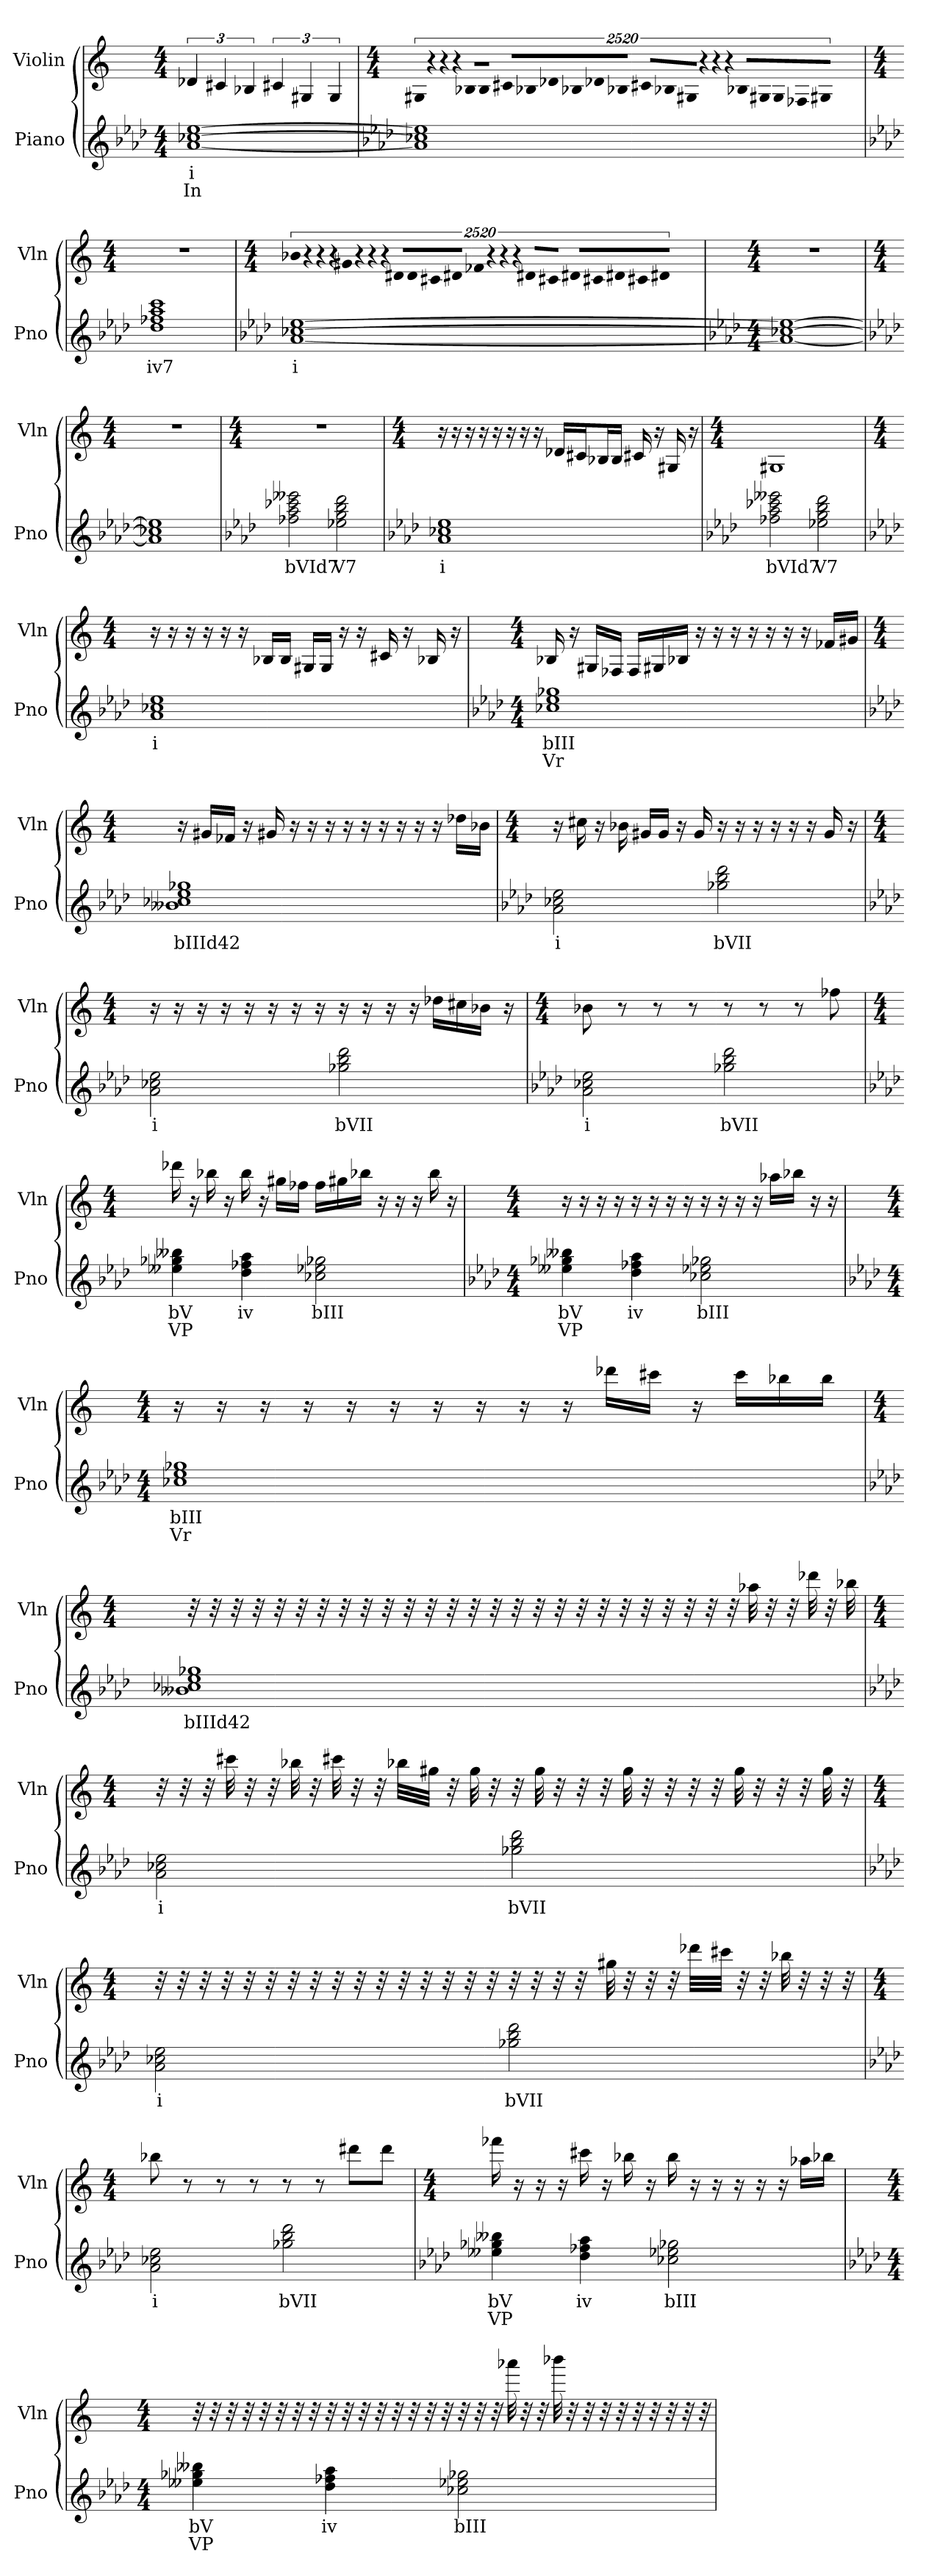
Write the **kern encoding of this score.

**kern	**text	**text	**kern
*part2	*part2	*part2	*part1
*staff2	*staff2	*staff2	*staff1
*I"Piano	*	*	*I"Violin
*I'Pno	*	*	*I'Vln
*k[b-e-a-d-]	*	*	*
*A-:	*	*	*
*M4/4	*	*	*M4/4
=	=	=	=
[1a- [1cc-X [1ee-	i	In	6d-X
.	.	.	6c#X
.	.	.	6B-X
.	.	.	6c#X
.	.	.	6G#X
.	.	.	6G#
=	=	=	=
*k[b-e-a-d-]	*	*	*
*A-:	*	*	*
*	*	*	*M4/4
!	!	!	!LO:N:vis=16
1a-] 1cc-X] 1ee-]	.	.	40320%1753G#X
!	!	!	!LO:N:vis=16
.	.	.	40320%1753r
!	!	!	!LO:N:vis=16
.	.	.	40320%1753r
!	!	!	!LO:N:vis=16
.	.	.	40320%1753r
!	!	!	!LO:N:vis=16
.	.	.	40320%1753B-XLL
!	!	!	!LO:N:vis=16
.	.	.	40320%1753B-JJ
!	!	!	!LO:N:vis=16
.	.	.	40320%1753c#XLL
!	!	!	!LO:N:vis=16
.	.	.	40320%1753B-X
!	!	!	!LO:N:vis=16
.	.	.	40320%1753d-XJ
!	!	!	!LO:N:vis=16
.	.	.	40320%1753B-XL
!	!	!	!LO:N:vis=16
.	.	.	40320%1753d-X
!	!	!	!LO:N:vis=16
.	.	.	40320%1753B-XJJ
!	!	!	!LO:N:vis=16
.	.	.	40320%1753c#XLL
!	!	!	!LO:N:vis=16
.	.	.	40320%1753B-X
!	!	!	!LO:N:vis=16
.	.	.	40320%1753G#XJJ
!	!	!	!LO:N:vis=16
.	.	.	40320%1753r
!	!	!	!LO:N:vis=16
.	.	.	40320%1753r
!	!	!	!LO:N:vis=16
.	.	.	40320%1753r
!	!	!	!LO:N:vis=16
.	.	.	40320%1753B-XLL
!	!	!	!LO:N:vis=16
.	.	.	40320%1753G#X
!	!	!	!LO:N:vis=16
.	.	.	40320%1753G#J
!	!	!	!LO:N:vis=16
.	.	.	40320%1753F-XL
!	!	!	!LO:N:vis=16
.	.	.	40320%1753G#XJJ
.	.	.	40320ryy
=	=	=	=
*k[b-e-a-d-]	*	*	*
*A-:	*	*	*
*	*	*	*M4/4
1dd- 1ff-X 1aa- 1ccc	iv7	.	1r
=	=	=	=
*k[b-e-a-d-]	*	*	*
*A-:	*	*	*
*	*	*	*M4/4
!	!	!	!LO:N:vis=16
[1a- [1cc-X [1ee-	i	.	40320%1753b-X
!	!	!	!LO:N:vis=16
.	.	.	40320%1753r
!	!	!	!LO:N:vis=16
.	.	.	40320%1753r
!	!	!	!LO:N:vis=16
.	.	.	40320%1753r
!	!	!	!LO:N:vis=16
.	.	.	40320%1753g#X
!	!	!	!LO:N:vis=16
.	.	.	40320%1753r
!	!	!	!LO:N:vis=16
.	.	.	40320%1753r
!	!	!	!LO:N:vis=16
.	.	.	40320%1753r
!	!	!	!LO:N:vis=16
.	.	.	40320%1753d#XLL
!	!	!	!LO:N:vis=16
.	.	.	40320%1753d#
!	!	!	!LO:N:vis=16
.	.	.	40320%1753c#X
!	!	!	!LO:N:vis=16
.	.	.	40320%1753d#XJJ
!	!	!	!LO:N:vis=16
.	.	.	40320%1753f-X
!	!	!	!LO:N:vis=16
.	.	.	40320%1753r
!	!	!	!LO:N:vis=16
.	.	.	40320%1753r
!	!	!	!LO:N:vis=16
.	.	.	40320%1753r
!	!	!	!LO:N:vis=16
.	.	.	40320%1753d#XLL
!	!	!	!LO:N:vis=16
.	.	.	40320%1753c#XJJ
!	!	!	!LO:N:vis=16
.	.	.	40320%1753d#XLL
!	!	!	!LO:N:vis=16
.	.	.	40320%1753c#X
!	!	!	!LO:N:vis=16
.	.	.	40320%1753d#XJ
!	!	!	!LO:N:vis=16
.	.	.	40320%1753c#XL
!	!	!	!LO:N:vis=16
.	.	.	40320%1753d#XJJ
.	.	.	40320ryy
=	=	=	=
*k[b-e-a-d-]	*	*	*
*A-:	*	*	*
*M4/4	*	*	*M4/4
1a-_ 1cc-X_ 1ee-_	.	.	1r
=	=	=	=
*k[b-e-a-d-]	*	*	*
*A-:	*	*	*
*	*	*	*M4/4
1a-] 1cc-X] 1ee-]	.	.	1r
=	=	=	=
*k[b-e-a-d-]	*	*	*
*A-:	*	*	*
*	*	*	*M4/4
2ff-X 2aa- 2ccc-X 2eee--X	bVId7	.	1r
2ee-X 2gg 2bb- 2ddd-	V7	.	.
=	=	=	=
*k[b-e-a-d-]	*	*	*
*A-:	*	*	*
*	*	*	*M4/4
1a- 1cc-X 1ee-	i	.	16r
.	.	.	16r
.	.	.	16r
.	.	.	16r
.	.	.	16r
.	.	.	16r
.	.	.	16r
.	.	.	16r
.	.	.	16d-XLL
.	.	.	16c#XJ
.	.	.	16B-XL
.	.	.	16B-JJ
.	.	.	16c#X
.	.	.	16r
.	.	.	16G#X
.	.	.	16r
=	=	=	=
*k[b-e-a-d-]	*	*	*
*A-:	*	*	*
*	*	*	*M4/4
2ff-X 2aa- 2ccc-X 2eee--X	bVId7	.	1G#X
2ee-X 2gg 2bb- 2ddd-	V7	.	.
=	=	=	=
*k[b-e-a-d-]	*	*	*
*A-:	*	*	*
*	*	*	*M4/4
1a- 1cc-X 1ee-	i	.	16r
.	.	.	16r
.	.	.	16r
.	.	.	16r
.	.	.	16r
.	.	.	16r
.	.	.	16B-XLL
.	.	.	16B-JJ
.	.	.	16G#XLL
.	.	.	16G#JJ
.	.	.	16r
.	.	.	16r
.	.	.	16c#X
.	.	.	16r
.	.	.	16B-X
.	.	.	16r
=	=	=	=
*k[b-e-a-d-]	*	*	*
*A-:	*	*	*
*M4/4	*	*	*M4/4
1cc-X 1ee- 1gg-X	bIII	Vr	16B-X
.	.	.	16r
.	.	.	16G#XLL
.	.	.	16F-XJJ
.	.	.	16F-LL
.	.	.	16G#X
.	.	.	16B-XJJ
.	.	.	16r
.	.	.	16r
.	.	.	16r
.	.	.	16r
.	.	.	16r
.	.	.	16r
.	.	.	16r
.	.	.	16f-XLL
.	.	.	16g#XJJ
=	=	=	=
*k[b-e-a-d-]	*	*	*
*A-:	*	*	*
*	*	*	*M4/4
1b--X 1cc-X 1ee- 1gg-X	bIIId42	.	16r
.	.	.	16g#XLL
.	.	.	16f-XJJ
.	.	.	16r
.	.	.	16g#X
.	.	.	16r
.	.	.	16r
.	.	.	16r
.	.	.	16r
.	.	.	16r
.	.	.	16r
.	.	.	16r
.	.	.	16r
.	.	.	16r
.	.	.	16dd-XLL
.	.	.	16b-XJJ
=	=	=	=
*k[b-e-a-d-]	*	*	*
*A-:	*	*	*
*	*	*	*M4/4
2a- 2cc-X 2ee-	i	.	16r
.	.	.	16cc#X
.	.	.	16r
.	.	.	16b-X
.	.	.	16g#XLL
.	.	.	16g#JJ
.	.	.	16r
.	.	.	16g#
2gg-X 2bb- 2ddd-	bVII	.	16r
.	.	.	16r
.	.	.	16r
.	.	.	16r
.	.	.	16r
.	.	.	16r
.	.	.	16g#
.	.	.	16r
=	=	=	=
*k[b-e-a-d-]	*	*	*
*A-:	*	*	*
*	*	*	*M4/4
2a- 2cc-X 2ee-	i	.	16r
.	.	.	16r
.	.	.	16r
.	.	.	16r
.	.	.	16r
.	.	.	16r
.	.	.	16r
.	.	.	16r
2gg-X 2bb- 2ddd-	bVII	.	16r
.	.	.	16r
.	.	.	16r
.	.	.	16r
.	.	.	16dd-XLL
.	.	.	16cc#X
.	.	.	16b-XJJ
.	.	.	16r
=	=	=	=
*k[b-e-a-d-]	*	*	*
*A-:	*	*	*
*	*	*	*M4/4
2a- 2cc-X 2ee-	i	.	8b-X
.	.	.	8r
.	.	.	8r
.	.	.	8r
2gg-X 2bb- 2ddd-	bVII	.	8r
.	.	.	8r
.	.	.	8r
.	.	.	8ff-X
=	=	=	=
*k[b-e-a-d-]	*	*	*
*A-:	*	*	*
*	*	*	*M4/4
4ee--X 4gg-X 4bb--X	bV	VP	16ddd-X
.	.	.	16r
.	.	.	16bb-X
.	.	.	16r
4dd- 4ff-X 4aa-	iv	.	16bb-
.	.	.	16r
.	.	.	16gg#XLL
.	.	.	16ff-XJJ
2cc-X 2ee-X 2gg-X	bIII	.	16ff-LL
.	.	.	16gg#X
.	.	.	16bb-XJJ
.	.	.	16r
.	.	.	16r
.	.	.	16r
.	.	.	16bb-
.	.	.	16r
=	=	=	=
*k[b-e-a-d-]	*	*	*
*A-:	*	*	*
*M4/4	*	*	*M4/4
4ee--X 4gg-X 4bb--X	bV	VP	16r
.	.	.	16r
.	.	.	16r
.	.	.	16r
4dd- 4ff-X 4aa-	iv	.	16r
.	.	.	16r
.	.	.	16r
.	.	.	16r
2cc-X 2ee-X 2gg-X	bIII	.	16r
.	.	.	16r
.	.	.	16r
.	.	.	16r
.	.	.	16aa-XLL
.	.	.	16bb-XJJ
.	.	.	16r
.	.	.	16r
=	=	=	=
*k[b-e-a-d-]	*	*	*
*A-:	*	*	*
*M4/4	*	*	*M4/4
1cc-X 1ee- 1gg-X	bIII	Vr	16r
.	.	.	16r
.	.	.	16r
.	.	.	16r
.	.	.	16r
.	.	.	16r
.	.	.	16r
.	.	.	16r
.	.	.	16r
.	.	.	16r
.	.	.	16ddd-XLL
.	.	.	16ccc#XJJ
.	.	.	16r
.	.	.	16ccc#LL
.	.	.	16bb-X
.	.	.	16bb-JJ
=	=	=	=
*k[b-e-a-d-]	*	*	*
*A-:	*	*	*
*	*	*	*M4/4
1b--X 1cc-X 1ee- 1gg-X	bIIId42	.	32r
.	.	.	32r
.	.	.	32r
.	.	.	32r
.	.	.	32r
.	.	.	32r
.	.	.	32r
.	.	.	32r
.	.	.	32r
.	.	.	32r
.	.	.	32r
.	.	.	32r
.	.	.	32r
.	.	.	32r
.	.	.	32r
.	.	.	32r
.	.	.	32r
.	.	.	32r
.	.	.	32r
.	.	.	32r
.	.	.	32r
.	.	.	32r
.	.	.	32r
.	.	.	32r
.	.	.	32r
.	.	.	32r
.	.	.	32aa-X
.	.	.	32r
.	.	.	32r
.	.	.	32ddd-X
.	.	.	32r
.	.	.	32bb-X
=	=	=	=
*k[b-e-a-d-]	*	*	*
*A-:	*	*	*
*	*	*	*M4/4
2a- 2cc-X 2ee-	i	.	32r
.	.	.	32r
.	.	.	32r
.	.	.	32ccc#X
.	.	.	32r
.	.	.	32r
.	.	.	32bb-X
.	.	.	32r
.	.	.	32ccc#X
.	.	.	32r
.	.	.	32r
.	.	.	32bb-XLLL
.	.	.	32gg#XJJJ
.	.	.	32r
.	.	.	32gg#
.	.	.	32r
2gg-X 2bb- 2ddd-	bVII	.	32r
.	.	.	32gg#
.	.	.	32r
.	.	.	32r
.	.	.	32r
.	.	.	32gg#
.	.	.	32r
.	.	.	32r
.	.	.	32r
.	.	.	32r
.	.	.	32gg#
.	.	.	32r
.	.	.	32r
.	.	.	32r
.	.	.	32gg#
.	.	.	32r
=	=	=	=
*k[b-e-a-d-]	*	*	*
*A-:	*	*	*
*	*	*	*M4/4
2a- 2cc-X 2ee-	i	.	32r
.	.	.	32r
.	.	.	32r
.	.	.	32r
.	.	.	32r
.	.	.	32r
.	.	.	32r
.	.	.	32r
.	.	.	32r
.	.	.	32r
.	.	.	32r
.	.	.	32r
.	.	.	32r
.	.	.	32r
.	.	.	32r
.	.	.	32r
2gg-X 2bb- 2ddd-	bVII	.	32r
.	.	.	32r
.	.	.	32r
.	.	.	32r
.	.	.	32gg#X
.	.	.	32r
.	.	.	32r
.	.	.	32r
.	.	.	32ddd-XLLL
.	.	.	32ccc#XJJJ
.	.	.	32r
.	.	.	32r
.	.	.	32bb-X
.	.	.	32r
.	.	.	32r
.	.	.	32r
=	=	=	=
*k[b-e-a-d-]	*	*	*
*A-:	*	*	*
*	*	*	*M4/4
2a- 2cc-X 2ee-	i	.	8bb-X
.	.	.	8r
.	.	.	8r
.	.	.	8r
2gg-X 2bb- 2ddd-	bVII	.	8r
.	.	.	8r
.	.	.	8ddd#XL
.	.	.	8ddd#J
=	=	=	=
*k[b-e-a-d-]	*	*	*
*A-:	*	*	*
*	*	*	*M4/4
4ee--X 4gg-X 4bb--X	bV	VP	16fff-X
.	.	.	16r
.	.	.	16r
.	.	.	16r
4dd- 4ff-X 4aa-	iv	.	16ccc#X
.	.	.	16r
.	.	.	16bb-X
.	.	.	16r
2cc-X 2ee-X 2gg-X	bIII	.	16bb-
.	.	.	16r
.	.	.	16r
.	.	.	16r
.	.	.	16r
.	.	.	16r
.	.	.	16aa-XLL
.	.	.	16bb-XJJ
=	=	=	=
*k[b-e-a-d-]	*	*	*
*A-:	*	*	*
*M4/4	*	*	*M4/4
4ee--X 4gg-X 4bb--X	bV	VP	32r
.	.	.	32r
.	.	.	32r
.	.	.	32r
.	.	.	32r
.	.	.	32r
.	.	.	32r
.	.	.	32r
4dd- 4ff-X 4aa-	iv	.	32r
.	.	.	32r
.	.	.	32r
.	.	.	32r
.	.	.	32r
.	.	.	32r
.	.	.	32r
.	.	.	32r
2cc-X 2ee-X 2gg-X	bIII	.	32r
.	.	.	32r
.	.	.	32r
.	.	.	32aaa-X
.	.	.	32r
.	.	.	32r
.	.	.	32bbb-X
.	.	.	32r
.	.	.	32r
.	.	.	32r
.	.	.	32r
.	.	.	32r
.	.	.	32r
.	.	.	32r
.	.	.	32r
.	.	.	32r
=	=	=	=
*-	*-	*-	*-
